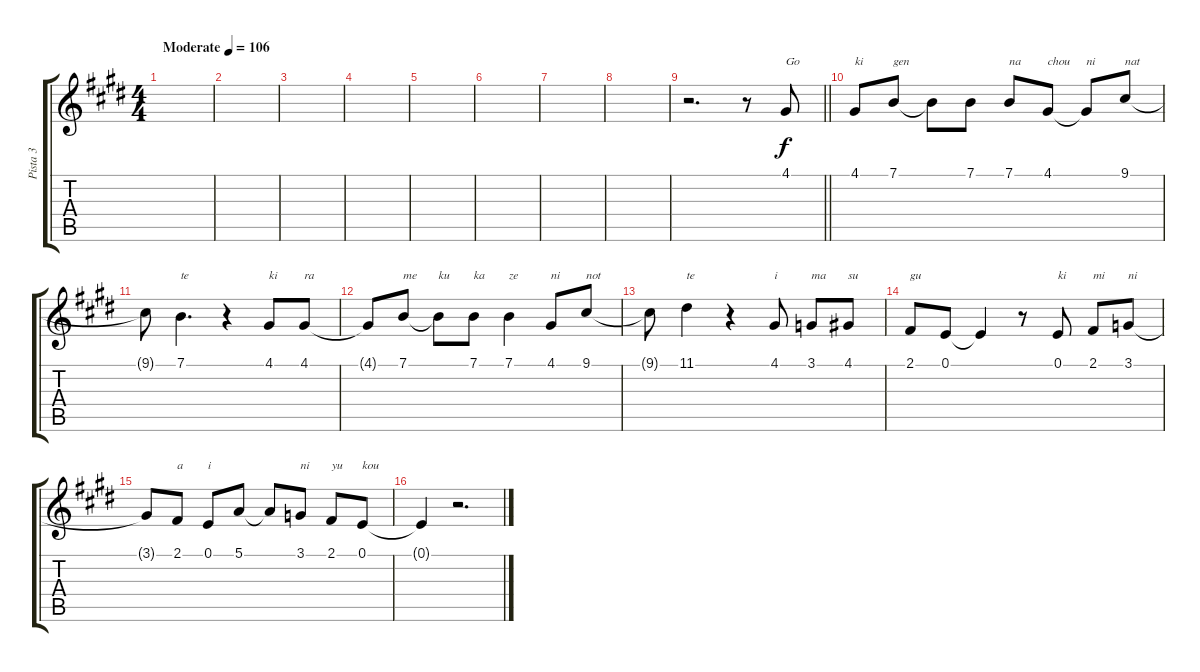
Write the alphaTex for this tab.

\track ("Pista 3" "Pista 3") {instrument flute}
\staff {score tabs}
\tuning (E4 B3 G3 D3 A2 E2) {hide}
\ts (4 4)
\tempo (106 "Moderate")
\clef g2
\ks e
|
|
|
|
|
|
|
|
\barLineRight lightlight
r.2{d} r.8 4.1.8{txt "Go" volume 14} |
4.1.8{txt "ki"} 7.1.8{txt "gen"} 7.1{t}.8 7.1.8 7.1.8{txt "na"} 4.1.8{txt "chou"} 4.1{t}.8{txt "ni"} 9.1.8{txt "nat"} |
9.1{t}.8 7.1.4{d txt "te"} r.4 4.1.8{txt "ki"} 4.1.8{txt "ra"} |
4.1{t}.8 7.1.8{txt "me"} 7.1{t}.8{txt "ku"} 7.1.8{txt "ka"} 7.1.4{txt "ze"} 4.1.8{txt "ni"} 9.1.8{txt "not"} |
9.1{t}.8 11.1.4{txt "te"} r.4 4.1.8{txt "i"} 3.1.8{txt "ma"} 4.1.8{txt "su"} |
2.1.8{txt "gu"} 0.1.8 0.1{t}.4 r.8 0.1.8{txt "ki"} 2.1.8{txt "mi"} 3.1.8{txt "ni"} |
3.1{t}.8 2.1.8{txt "a"} 0.1.8{txt "i"} 5.1.8 5.1{t}.8 3.1.8{txt "ni"} 2.1.8{txt "yu"} 0.1.8{txt "kou"} |
0.1{t}.4 r.2{d}
